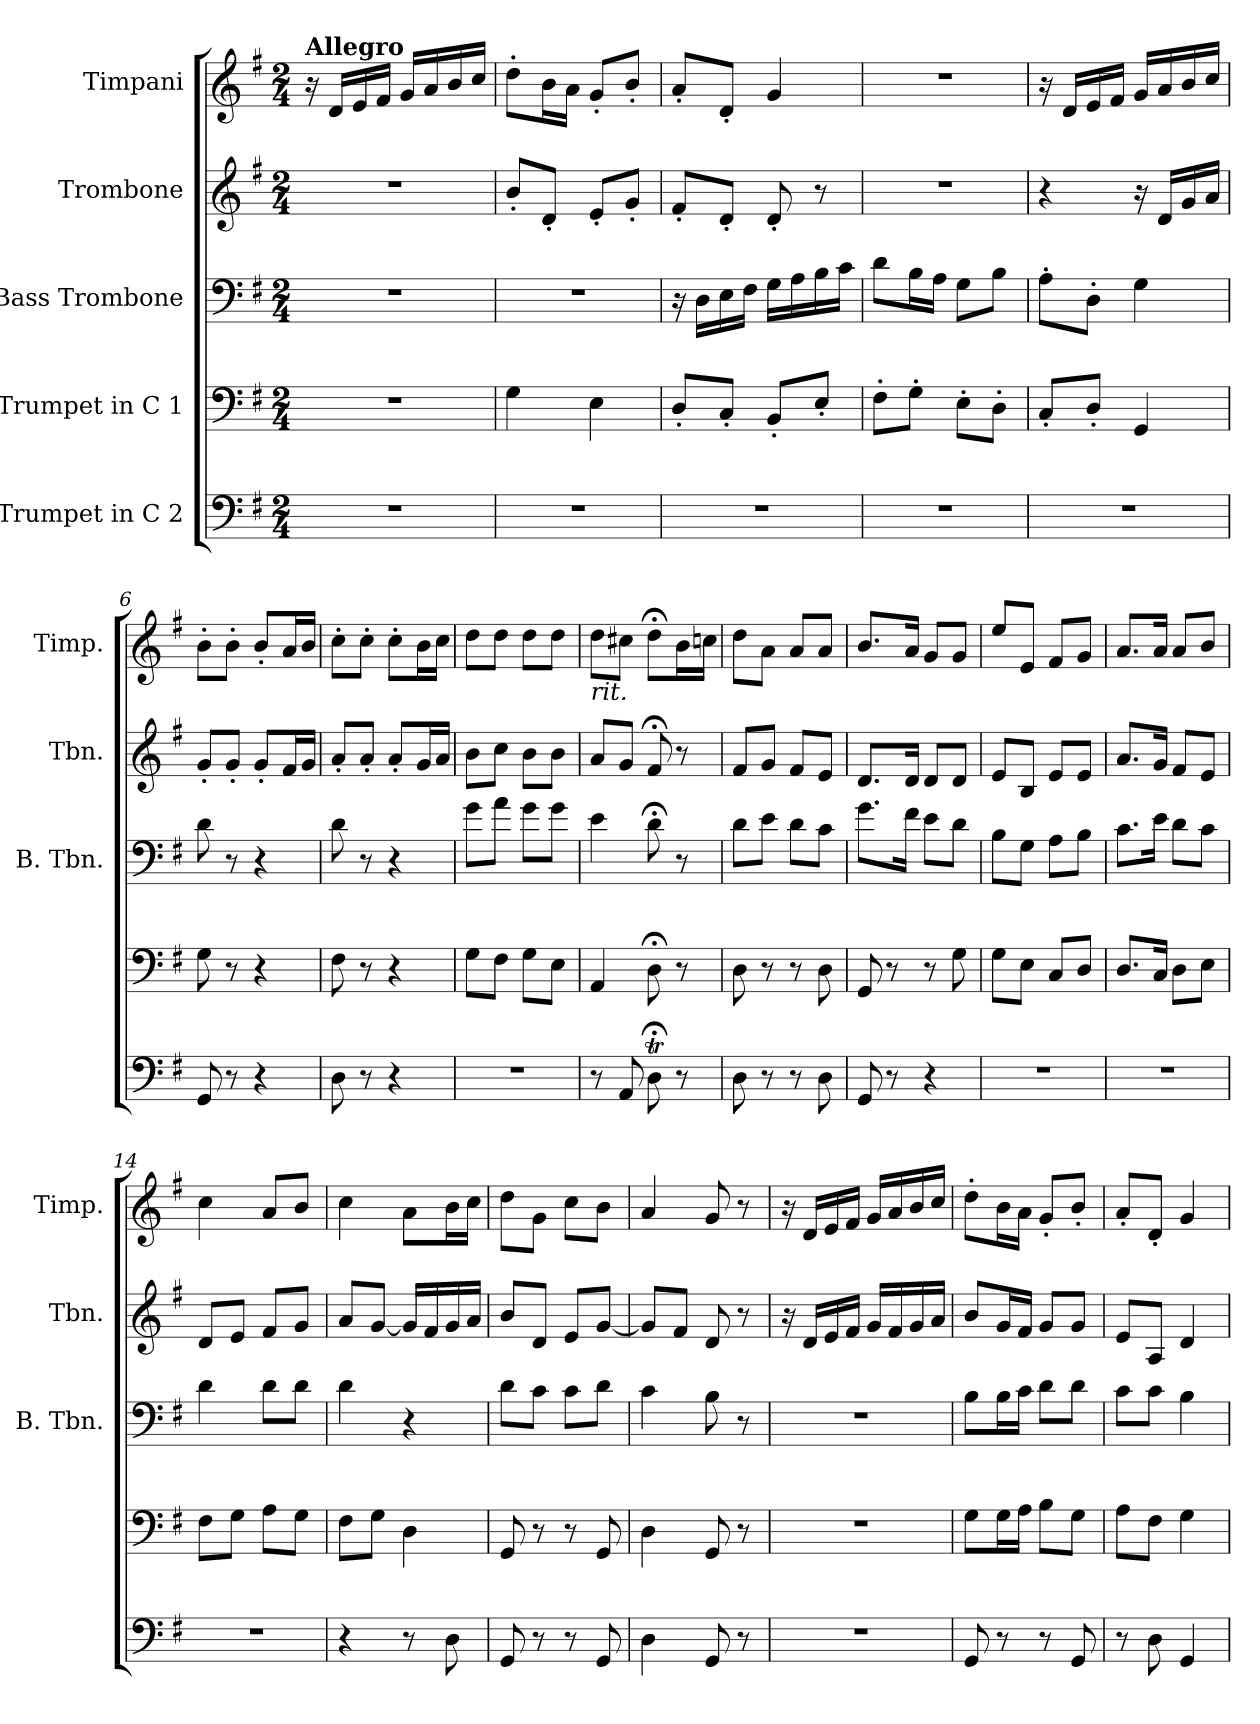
**kern	**kern	**kern	**kern	**kern
*part5	*part4	*part3	*part2	*part1
*staff5	*staff4	*staff3	*staff2	*staff1
*I"Trumpet in C 2	*I"Trumpet in C 1	*I"Bass Trombone	*I"Trombone	*I"Timpani
*	*	*I'B. Tbn.	*I'Tbn.	*I'Timp.
*clefF4	*clefF4	*clefF4	*clefG2	*clefG2
*k[f#]	*k[f#]	*k[f#]	*k[f#]	*k[f#]
*G:	*G:	*G:	*G:	*G:
*M2/4	*M2/4	*M2/4	*M2/4	*M2/4
=1	=1	=1	=1	=1
!	!	!	!	!LO:TX:a:B:t=Allegro
2r	2r	2r	2r	16r
.	.	.	.	16d/LL
.	.	.	.	16e/
.	.	.	.	16f#/JJ
.	.	.	.	16g/LL
.	.	.	.	16a/
.	.	.	.	16b/
.	.	.	.	16cc/JJ
=2	=2	=2	=2	=2
2r	4G\	2r	8b'</L	8dd'>\L
.	.	.	8d'</J	16b\L
.	.	.	.	16a\JJ
.	4E\	.	8e'</L	8g'</L
.	.	.	8g'</J	8b'</J
=3	=3	=3	=3	=3
2r	8D'</L	16r	8f#'</L	8a'</L
.	.	16D\LL	.	.
.	8C'</J	16E\	8d'</J	8d'</J
.	.	16F#\JJ	.	.
.	8BB'</L	16G\LL	8d'</	4g/
.	.	16A\	.	.
.	8E'</J	16B\	8r	.
.	.	16c\JJ	.	.
=4	=4	=4	=4	=4
2r	8F#'>\L	8d\L	2r	2r
.	8G'>\J	16B\L	.	.
.	.	16A\JJ	.	.
.	8E'>\L	8G\L	.	.
.	8D'>\J	8B\J	.	.
=5	=5	=5	=5	=5
2r	8C'</L	8A'>\L	4r	16r
.	.	.	.	16d/LL
.	8D'</J	8D'>\J	.	16e/
.	.	.	.	16f#/JJ
.	4GG/	4G\	16r	16g/LL
.	.	.	16d/LL	16a/
.	.	.	16g/	16b/
.	.	.	16a/JJ	16cc/JJ
!!LO:LB:g=z
=6	=6	=6	=6	=6
8GG/	8G\	8d\	8g'</L	8b'>\L
8r	8r	8r	8g'</J	8b'>\J
4r	4r	4r	8g'</L	8b'</L
.	.	.	16f#/L	16a/L
.	.	.	16g/JJ	16b/JJ
=7	=7	=7	=7	=7
8D\	8F#\	8d\	8a'</L	8cc'>\L
8r	8r	8r	8a'</J	8cc'>\J
4r	4r	4r	8a'</L	8cc'>\L
.	.	.	16g/L	16b\L
.	.	.	16a/JJ	16cc\JJ
=8	=8	=8	=8	=8
2r	8G\L	8g\L	8b\L	8dd\L
.	8F#\J	8a\J	8cc\J	8dd\J
.	8G\L	8g\L	8b\L	8dd\L
.	8E\J	8g\J	8b\J	8dd\J
=9	=9	=9	=9	=9
!	!	!	!	!LO:TX:b:i:t=rit.
8r	4AA/	4e\	8a/L	8dd\L
8AA/	.	.	8g/J	8cc#X\J
8D;<T\	8D;<\	8d;<\	8f#;</	8dd;<\L
8r	8r	8r	8r	16b\L
.	.	.	.	16ccn\JJ
=10	=10	=10	=10	=10
8D\	8D\	8d\L	8f#/L	8dd\L
8r	8r	8e\J	8g/J	8a\J
8r	8r	8d\L	8f#/L	8a/L
8D\	8D\	8c\J	8e/J	8a/J
=11	=11	=11	=11	=11
8GG/	8GG/	8.g\L	8.d/L	8.b/L
8r	8r	.	.	.
.	.	16f#\Jk	16d/Jk	16a/Jk
4r	8r	8e\L	8d/L	8g/L
.	8G\	8d\J	8d/J	8g/J
=12	=12	=12	=12	=12
2r	8G\L	8B\L	8e/L	8ee/L
.	8E\J	8G\J	8B/J	8e/J
.	8C/L	8A\L	8e/L	8f#/L
.	8D/J	8B\J	8e/J	8g/J
!!LO:PB:g=z
=13	=13	=13	=13	=13
2r	8.D/L	8.c\L	8.a/L	8.a/L
.	16C/Jk	16e\Jk	16g/Jk	16a/Jk
.	8D\L	8d\L	8f#/L	8a/L
.	8E\J	8c\J	8e/J	8b/J
=14	=14	=14	=14	=14
2r	8F#\L	4d\	8d/L	4cc\
.	8G\J	.	8e/J	.
.	8A\L	8d\L	8f#/L	8a/L
.	8G\J	8d\J	8g/J	8b/J
=15	=15	=15	=15	=15
4r	8F#\L	4d\	8a/L	4cc\
.	8G\J	.	[8g/J	.
8r	4D\	4r	16g/LL]	8a\L
.	.	.	16f#/	.
8D\	.	.	16g/	16b\L
.	.	.	16a/JJ	16cc\JJ
=16	=16	=16	=16	=16
8GG/	8GG/	8d\L	8b/L	8dd\L
8r	8r	8c\J	8d/J	8g\J
8r	8r	8c\L	8e/L	8cc\L
8GG/	8GG/	8d\J	[8g/J	8b\J
=17	=17	=17	=17	=17
4D\	4D\	4c\	8g/L]	4a/
.	.	.	8f#/J	.
8GG/	8GG/	8B\	8d/	8g/
8r	8r	8r	8r	8r
=18	=18	=18	=18	=18
2r	2r	2r	16r	16r
.	.	.	16d/LL	16d/LL
.	.	.	16e/	16e/
.	.	.	16f#/JJ	16f#/JJ
.	.	.	16g/LL	16g/LL
.	.	.	16f#/	16a/
.	.	.	16g/	16b/
.	.	.	16a/JJ	16cc/JJ
=19	=19	=19	=19	=19
8GG/	8G\L	8B\L	8b/L	8dd'>\L
8r	16G\L	16B\L	16g/L	16b\L
.	16A\JJ	16c\JJ	16f#/JJ	16a\JJ
8r	8B\L	8d\L	8g/L	8g'</L
8GG/	8G\J	8d\J	8g/J	8b'</J
!!LO:LB:g=z
=20	=20	=20	=20	=20
8r	8A\L	8c\L	8e/L	8a'</L
8D\	8F#\J	8c\J	8A/J	8d'</J
4GG/	4G\	4B\	4d/	4g/
=	=	=	=	=
*-	*-	*-	*-	*-
